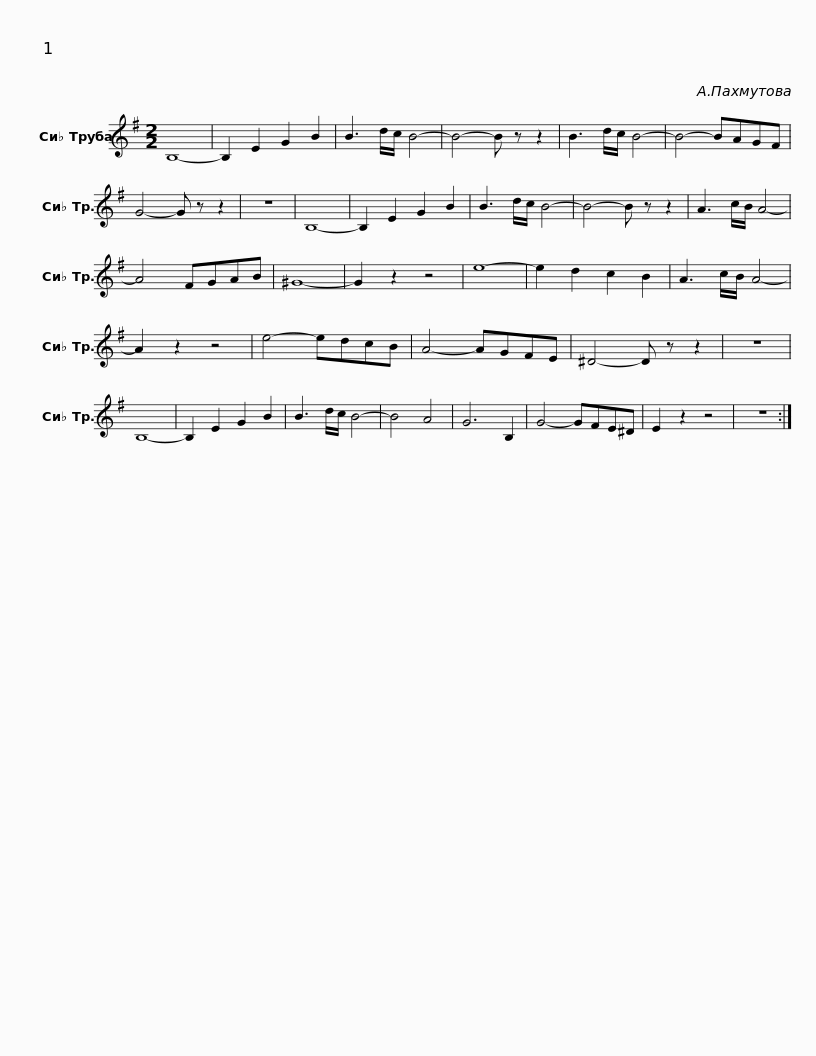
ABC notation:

X:1
L:1/8
M:2/2
I:linebreak $
K:none
V:1 treble transpose=-2
V:1
[K:G] B,8- | B,2 E2 G2 B2 | B3 d/c/ B4- | B4- B z z2 | B3 d/c/ B4- | %5
 B4- BAGF | G4- G z z2 | z8 | B,8- | B,2 E2 G2 B2 | %10
 B3 d/c/ B4- |$ B4- B z z2 | A3 c/B/ A4- | A4 FGAB | ^G8- | %15
 G2 z2 z4 | e8- | e2 d2 c2 B2 | A3 c/B/ A4- | A2 z2 z4 | %20
 e4- edcB | A4- AGFE |$ ^D4- D z z2 | z8 | B,8- | %25
 B,2 E2 G2 B2 | B3 d/c/ B4- | B4 A4 | G6 B,2 | G4- GFE^D | %30
 E2 z2 z4 | z8 :| %32
